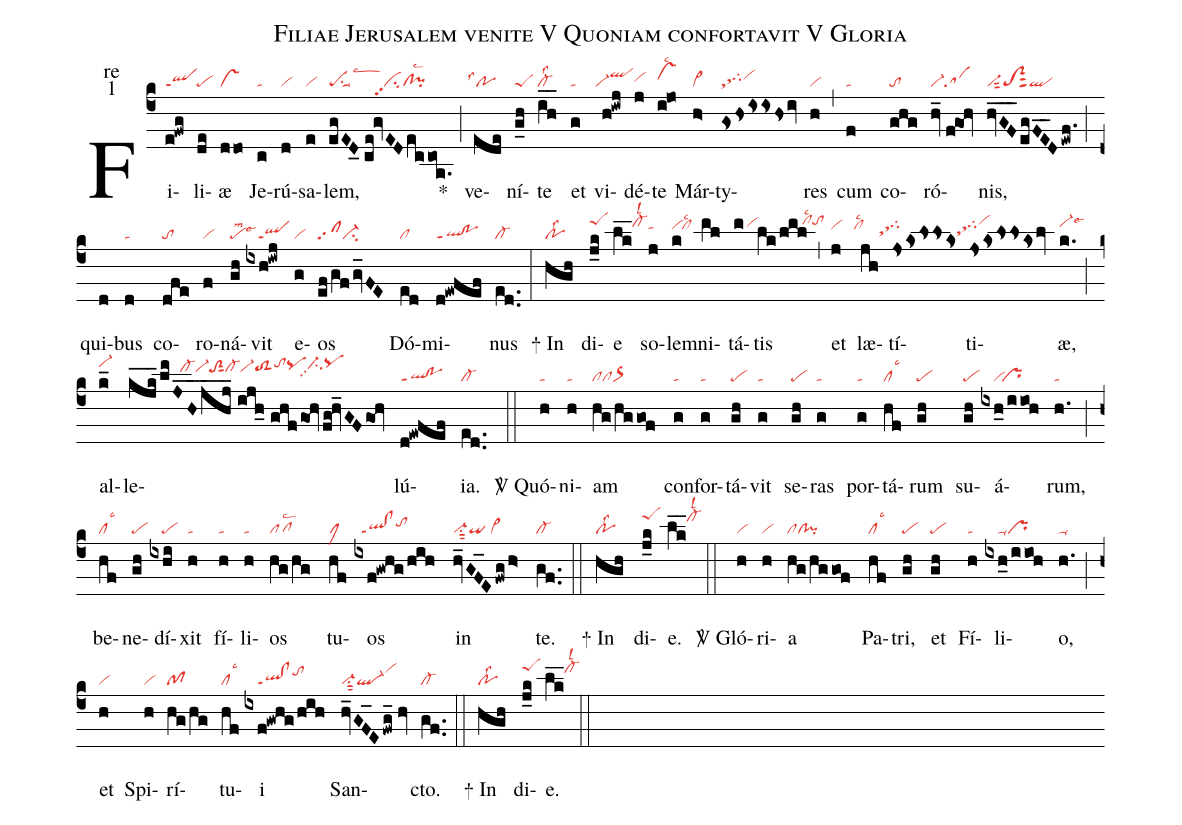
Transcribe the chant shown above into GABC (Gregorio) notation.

name:Filiae Jerusalem venite V Quoniam confortavit V Gloria;
office-part:re;
mode:1;
nabc-lines:1;
%%
(c4) Fi(e!fwg|qlppt1)li(de|pe)æ(ddo|vs) Je(c|ta)rú(d|vi)sa(e|vi)lem,(egED_0//ce!gvEDeccoa.|pesu1suu1lscw3``cipp2cl!pilsc2) <sp>*</sp>(;) ve(ede|``polss1)ní(g_h|peS)te(ih__|cl-lss2) et(g|ta) vi(h!iwj|``vi-qlhj)dé(j|vihh)te(i@jo|vshilsc2) Már(h>|vi>)ty(gshsisishsiv|ststhhtghivihi)res(h|vi) (,) cum(f|ta) co(ghg|to)ró(hv_//f@goh|vi-sa)nis,(hvGF___egFE__D/ewf.|vi-sut2toS2sut2ql) (;) qui(d)bus(d|ta) co(dfe|to)ro(f|vi)ná(gh|pelsm2)vit(ixh!iwj|qlppt1lse4) e(g|vi)os(ef/gfgv_FE|clpp2ci-) Dó(ed|cl)mi(d!ewfef|ql!poppt1)nus(ed..|cl-) (:)

<sp>+</sp> In(hgh|polss2) di(j_k|peShl)e(lk__|//////cl-hklsl2) so(j|tahj)lem(k|vihj)ni(ml|``````clhjlsc2)tá(m|////vihk)tis(lk/lml|//////////////clhllsc2tohl) (,) et(j|vihj) læ(jh|``clhjlsc2)tí(jskslslsks|````sthhsthjtghk)ti(jskslslskslv|````sthhsthjtghkvihl)æ,(k.|vi-hklse6) (;) al(k_|vi-hl)le(kjk___/lmJH__/jhj___//ijh_//ghf/goh/fg!hv_GFgoh|////////////////cl-hjvi-hjtoS2hjsut1cl-hjvi-hjtoS2hjtohlpqhkci-hkpp2pqhl)lú(d!ewfef|ql!poppt1)ia.(ed..|cl-) (::)

<sp>V/</sp> Quó(h|ta)ni(h|ta)am(hg/hggof|clclor>) con(g|ta)for(g|ta)tá(gh|pe)vit(g|ta) se(gh|pe)ras(g|ta) por(g|ta)tá(hf|cllsc3)rum(gh|pe) su(gh|pe)á(ixh_0/iioh|////vi`pr)rum,(h.|ta) (;) be(hf|cllsc3)ne(gh|pe)dí(ixhi|////pe)xit(h|ta) fí(h|ta)li(h|ta)os(hg/hg|pflsc2) tu(hf|clM)os(ixf!gwhg/hih|//ql!clppt1tohi) in(hv_GF_E/fwg/h>|vi-su1sut2qi/vi>) te.(gf..|cl-) (::)

<sp>+</sp> In(hgh|polss2) di(j_k|peShl)e.(lk__|//////cl-hklsl2) (::)

<sp>V/</sp> Gló(h|vi)ri(h|vi)a(hg/hggof|clcl!pi) Pa(hf|cllsc3)tri,(gh|pe) et(gh|pe) Fí(h|ta)li(ixh_0/iioh|////ta-pr)o,(h.|ta-) (;) et(h|vi) Spi(h|vi)rí(hg/hg|pf)tu(hf|cllsc3)i(ixf!gwhg/hih|////ql!clppt1tohj) San(hv_GF_E/fwg_//hv|vi-su1sut2ql-vihk)cto.(gf..|cl-) (::)

<sp>+</sp> In(hgh|polss2) di(j_k|peShl)e.(lk__|//////cl-hklsl2) (::)
